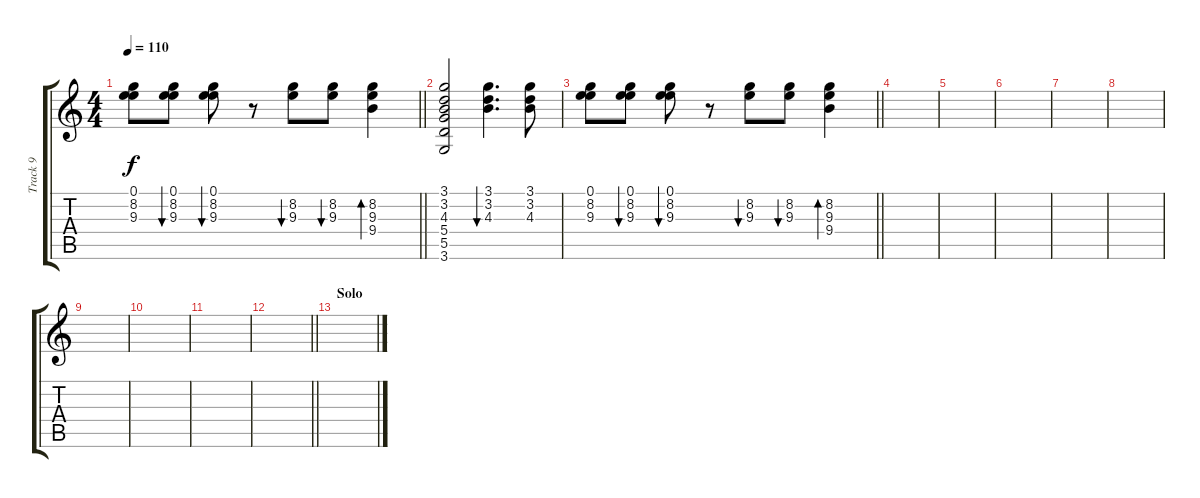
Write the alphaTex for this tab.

\track ("Track 9" "Track 9") {instrument acousticguitarsteel}
\staff {score tabs}
\tuning (E4 B3 G3 D3 A2 E2) {hide}
\ts (4 4)
\tempo 110
\clef g2
\barLineRight lightlight
\ks c
(0.1 8.2 9.3).8{dy f} (0.1 8.2 9.3).8{bu 120} (0.1 8.2 9.3).8{bu 120} r.8 (8.2 9.3).8{bu 120} (8.2 9.3).8{bu 120} (8.2 9.3 9.4).4{bd 120} |
(3.1 3.2 4.3 5.4 5.5 3.6).2 (3.1 3.2 4.3).4{d bu 120} (3.1 3.2 4.3).8 |
\barLineRight lightlight
(0.1 8.2 9.3).8 (0.1 8.2 9.3).8{bu 120} (0.1 8.2 9.3).8{bu 120} r.8 (8.2 9.3).8{bu 120} (8.2 9.3).8{bu 120} (8.2 9.3 9.4).4{bd 120} |
|
|
|
|
|
|
|
|
\barLineRight lightlight
|
\section ("" "Solo")
